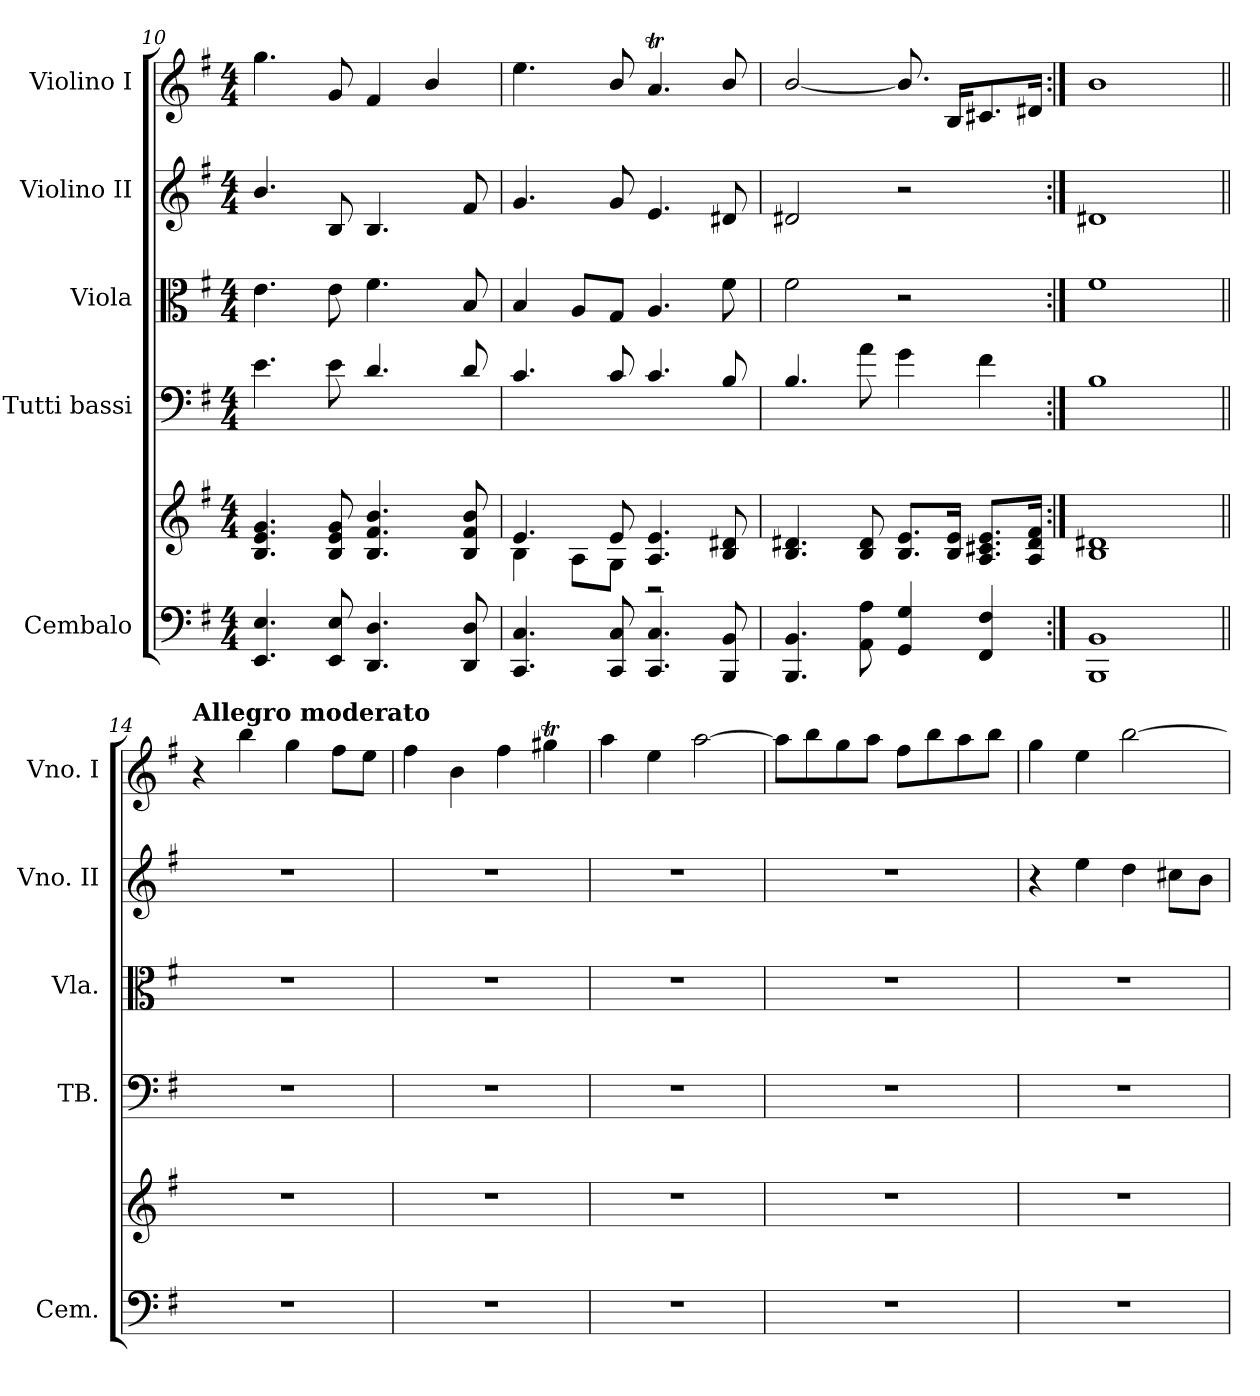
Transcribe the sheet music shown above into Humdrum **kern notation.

**kern	**kern	**kern	**kern	**kern	**kern
*part5	*part5	*part4	*part3	*part2	*part1
*staff6	*staff5	*staff4	*staff3	*staff2	*staff1
*I"Cembalo	*	*I"Tutti bassi	*I"Viola	*I"Violino II	*I"Violino I
*I'Cem.	*	*I'TB.	*I'Vla.	*I'Vno. II	*I'Vno. I
!!LO:LB:g=z
*clefF4	*clefG2	*clefF4	*clefC3	*clefG2	*clefG2
*	*	*ITrd7c12	*	*	*
*k[f#]	*k[f#]	*k[f#]	*k[f#]	*k[f#]	*k[f#]
*G:	*G:	*G:	*G:	*G:	*G:
*M4/4	*M4/4	*M4/4	*M4/4	*M4/4	*M4/4
=10	=10	=10	=10	=10	=10
4.EE/ 4.E/	4.B/ 4.e/ 4.g/	4.E\	4.e\	4.b/	4.gg\
8EE/ 8E/	8B/ 8e/ 8g/	8E\	8e\	8B/	8g/
4.DD/ 4.D/	4.B/ 4.f#/ 4.b/	4.D/	4.f#\	4.B/	4f#/
.	.	.	.	.	4b/
8DD/ 8D/	8B/ 8f#/ 8b/	8D/	8B/	8f#/	.
=11	=11	=11	=11	=11	=11
*	*^	*	*	*	*
4.CC/ 4.C/	4.e/	4B\	4.C/	4B/	4.g/	4.ee\
.	.	8A\L	.	8A/L	.	.
8CC/ 8C/	8e/	8G\J	8C/	8G/J	8g/	8b/
4.CC/ 4.C/	4.A/ 4.e/	2rC	4.C/	4.A/	4.e/	4.aT/
8BBB/ 8BB/	8B/ 8d#X/	.	8BB/	8f#\	8d#X/	8b/
*	*v	*v	*	*	*	*
=12	=12	=12	=12	=12	=12
4.BBB/ 4.BB/	4.B/ 4.d#X/	4.BB/	2f#\	2d#X/	[2b/
8AA\ 8A\	8B/ 8d#/	8A\	.	.	.
4GG/ 4G/	8.B/ 8.e/L	4G\	2r	2r	8.b/]
.	16B/ 16e/Jk	.	.	.	16B/KL
4FF#/ 4F#/	8.A/ 8.c#X/ 8.e/L	4F#\	.	.	8.c#X/
.	16A/ 16d#/ 16f#/Jk	.	.	.	16d#X/Jk
=13:|!	=13:|!	=13:|!	=13:|!	=13:|!	=13:|!
1BBB 1BB	1B 1d#X	1BB	1f#	1d#X	1b
=14||	=14||	=14||	=14||	=14||	=14||
!	!	!	!	!	!LO:TX:a:B:t=Allegro moderato
1r	1r	1r	1r	1r	4r
.	.	.	.	.	4bb\
.	.	.	.	.	4gg\
.	.	.	.	.	8ff#\L
.	.	.	.	.	8ee\J
!!LO:PB:g=z
=15	=15	=15	=15	=15	=15
1r	1r	1r	1r	1r	4ff#\
.	.	.	.	.	4b\
.	.	.	.	.	4ff#\
.	.	.	.	.	4gg#Xt\
=16	=16	=16	=16	=16	=16
1r	1r	1r	1r	1r	4aa\
.	.	.	.	.	4ee\
.	.	.	.	.	[2aa\
=17	=17	=17	=17	=17	=17
1r	1r	1r	1r	1r	8aa\L]
.	.	.	.	.	8bb\
.	.	.	.	.	8gg\
.	.	.	.	.	8aa\J
.	.	.	.	.	8ff#\L
.	.	.	.	.	8bb\
.	.	.	.	.	8aa\
.	.	.	.	.	8bb\J
=18	=18	=18	=18	=18	=18
1r	1r	1r	1r	4r	4gg\
.	.	.	.	4ee\	4ee\
.	.	.	.	4dd\	[2bb\
.	.	.	.	8cc#X\L	.
.	.	.	.	8b\J	.
=	=	=	=	=	=
*-	*-	*-	*-	*-	*-
